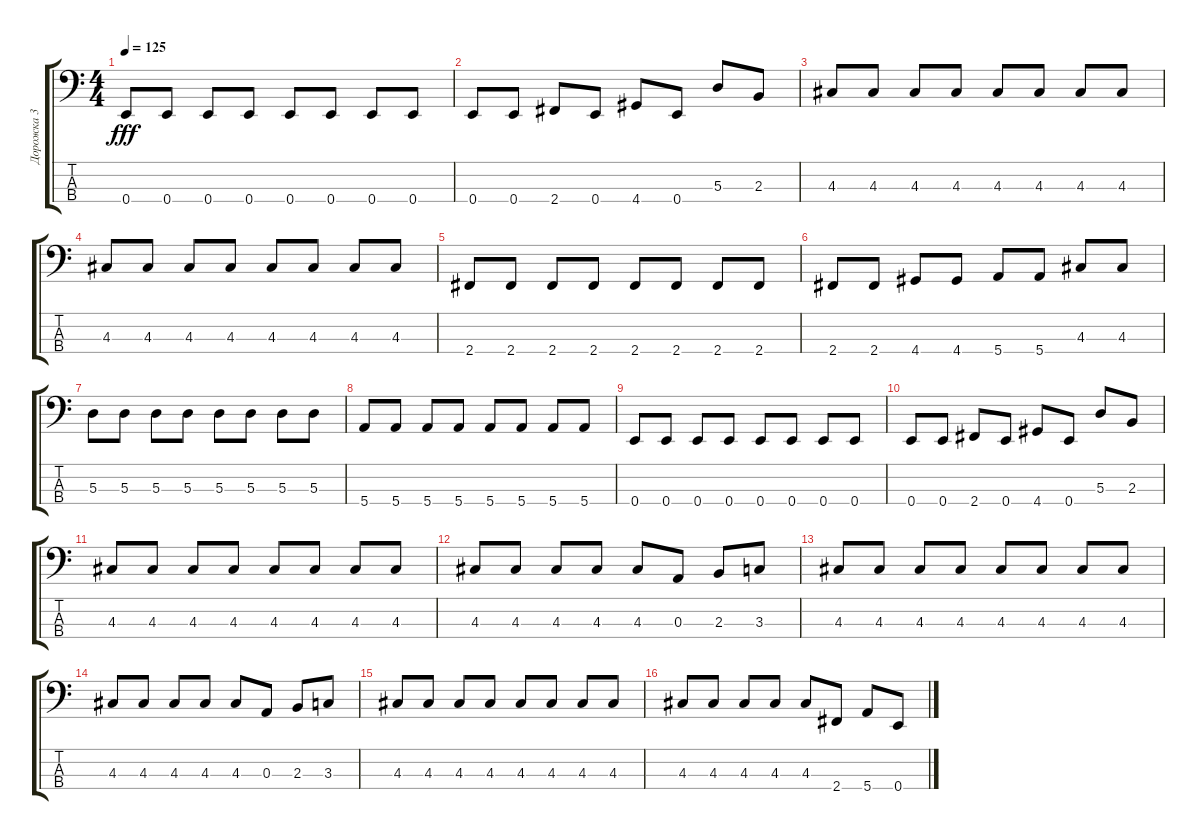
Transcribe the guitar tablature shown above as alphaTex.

\track ("Дорожка 3" "Дорожка 3") {instrument electricbassfinger}
\staff {score tabs}
\tuning (G2 D2 A1 E1) {hide}
\ts (4 4)
\tempo 125
\clef f4
\ks c
0.4.8{dy fff} 0.4.8 0.4.8 0.4.8 0.4.8 0.4.8 0.4.8 0.4.8 |
0.4.8 0.4.8 2.4.8 0.4.8 4.4.8 0.4.8 5.3.8 2.3.8 |
4.3.8 4.3.8 4.3.8 4.3.8 4.3.8 4.3.8 4.3.8 4.3.8 |
4.3.8 4.3.8 4.3.8 4.3.8 4.3.8 4.3.8 4.3.8 4.3.8 |
2.4.8 2.4.8 2.4.8 2.4.8 2.4.8 2.4.8 2.4.8 2.4.8 |
2.4.8 2.4.8 4.4.8 4.4.8 5.4.8 5.4.8 4.3.8 4.3.8 |
5.3.8 5.3.8 5.3.8 5.3.8 5.3.8 5.3.8 5.3.8 5.3.8 |
5.4.8 5.4.8 5.4.8 5.4.8 5.4.8 5.4.8 5.4.8 5.4.8 |
0.4.8 0.4.8 0.4.8 0.4.8 0.4.8 0.4.8 0.4.8 0.4.8 |
0.4.8 0.4.8 2.4.8 0.4.8 4.4.8 0.4.8 5.3.8 2.3.8 |
4.3.8 4.3.8 4.3.8 4.3.8 4.3.8 4.3.8 4.3.8 4.3.8 |
4.3.8 4.3.8 4.3.8 4.3.8 4.3.8 0.3.8 2.3.8 3.3.8 |
4.3.8 4.3.8 4.3.8 4.3.8 4.3.8 4.3.8 4.3.8 4.3.8 |
4.3.8 4.3.8 4.3.8 4.3.8 4.3.8 0.3.8 2.3.8 3.3.8 |
4.3.8 4.3.8 4.3.8 4.3.8 4.3.8 4.3.8 4.3.8 4.3.8 |
4.3.8 4.3.8 4.3.8 4.3.8 4.3.8 2.4.8 5.4.8 0.4.8
